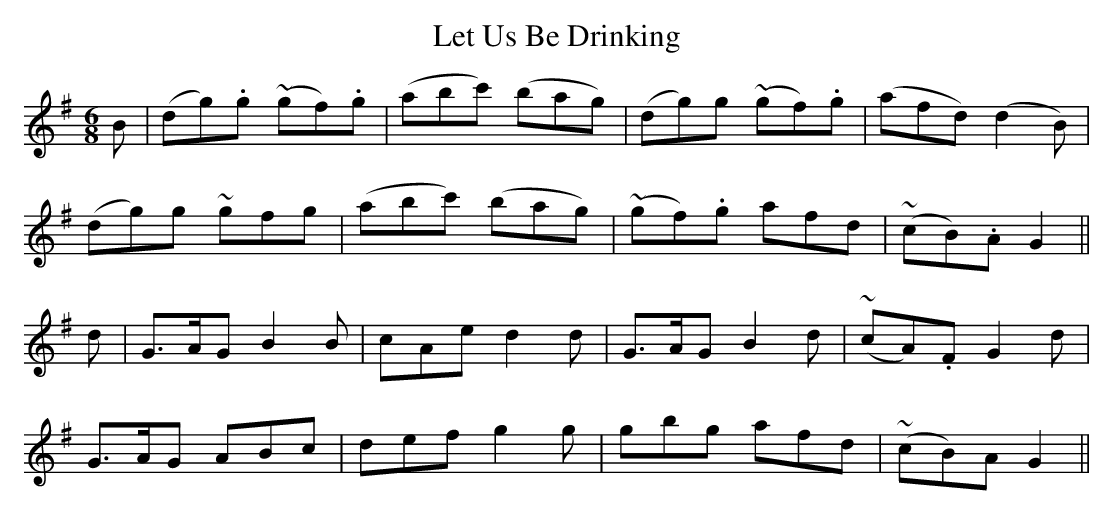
X:1
T: Let Us Be Drinking
M:6/8
L:1/8
K:G
B | (dg).g (~gf).g | (abc') (bag) | (dg)g (~gf).g | (afd) (d2B) |
(dg)g ~gfg | (abc') (bag) | (~gf).g afd | (~cB).A G2 ||
d | G>AG B2 B | cAe d2 d | G>AG B2 d | (~cA).F G2 d |
G>AG ABc | def g2 g | gbg afd | (~cB)A G2 ||
